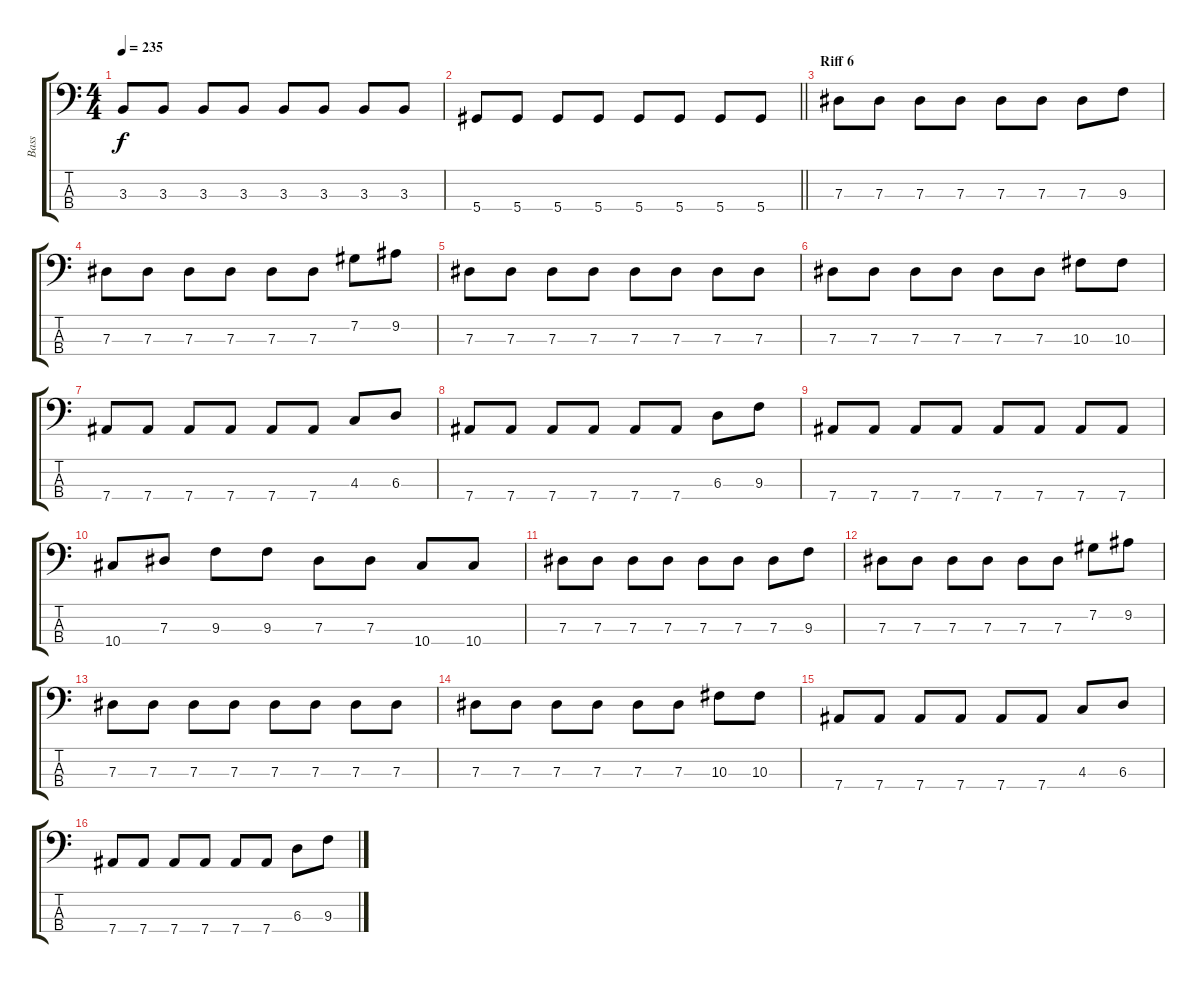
\track ("Bass" "Bass") {instrument electricbassfinger}
\staff {score tabs}
\tuning (Gb2 Db2 Ab1 Eb1) {hide}
\ts (4 4)
\tempo 235
\clef f4
\ks aminor
3.3.8{dy f} 3.3.8 3.3.8 3.3.8 3.3.8 3.3.8 3.3.8 3.3.8 |
\barLineRight lightlight
5.4.8 5.4.8 5.4.8 5.4.8 5.4.8 5.4.8 5.4.8 5.4.8 |
\section ("" "Riff 6")
7.3.8 7.3.8 7.3.8 7.3.8 7.3.8 7.3.8 7.3.8 9.3.8 |
7.3.8 7.3.8 7.3.8 7.3.8 7.3.8 7.3.8 7.2.8 9.2.8 |
7.3.8 7.3.8 7.3.8 7.3.8 7.3.8 7.3.8 7.3.8 7.3.8 |
7.3.8 7.3.8 7.3.8 7.3.8 7.3.8 7.3.8 10.3.8 10.3.8 |
7.4.8 7.4.8 7.4.8 7.4.8 7.4.8 7.4.8 4.3.8 6.3.8 |
7.4.8 7.4.8 7.4.8 7.4.8 7.4.8 7.4.8 6.3.8 9.3.8 |
7.4.8 7.4.8 7.4.8 7.4.8 7.4.8 7.4.8 7.4.8 7.4.8 |
10.4.8 7.3.8 9.3.8 9.3.8 7.3.8 7.3.8 10.4.8 10.4.8 |
7.3.8 7.3.8 7.3.8 7.3.8 7.3.8 7.3.8 7.3.8 9.3.8 |
7.3.8 7.3.8 7.3.8 7.3.8 7.3.8 7.3.8 7.2.8 9.2.8 |
7.3.8 7.3.8 7.3.8 7.3.8 7.3.8 7.3.8 7.3.8 7.3.8 |
7.3.8 7.3.8 7.3.8 7.3.8 7.3.8 7.3.8 10.3.8 10.3.8 |
7.4.8 7.4.8 7.4.8 7.4.8 7.4.8 7.4.8 4.3.8 6.3.8 |
7.4.8 7.4.8 7.4.8 7.4.8 7.4.8 7.4.8 6.3.8 9.3.8
